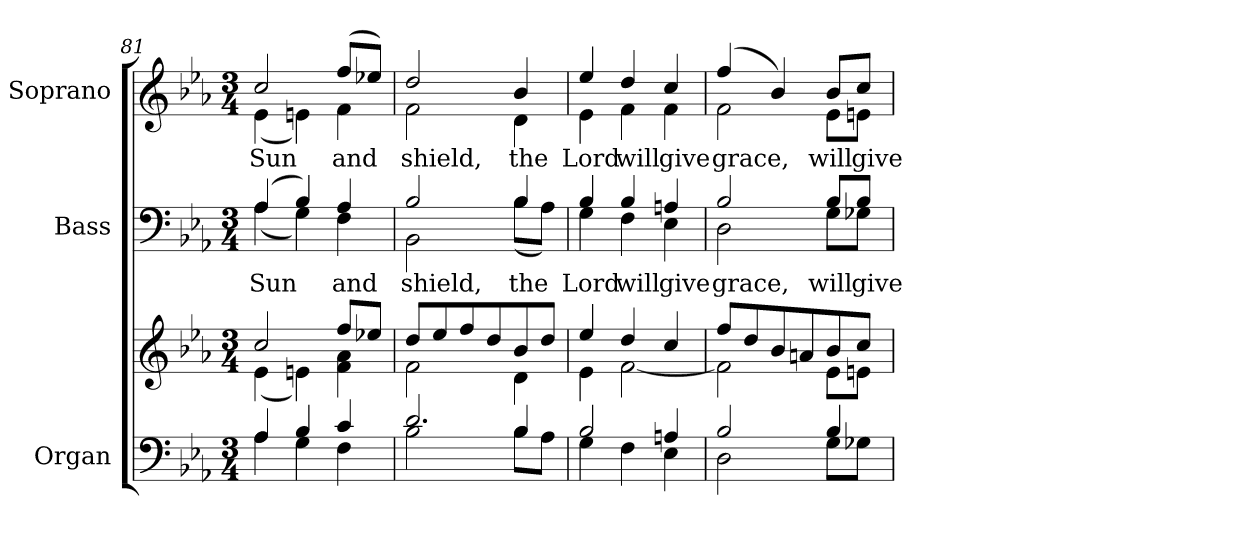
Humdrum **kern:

**kern	**kern	**kern	**text	**kern	**text
*part3	*part3	*part2	*part2	*part1	*part1
*staff4	*staff3	*staff2	*staff2	*staff1	*staff1
*I"Organ	*	*I"Bass	*	*I"Soprano	*
*I'Org.	*	*I'B.	*	*I'S.	*
*clefF4	*clefG2	*clefF4	*	*clefG2	*
*k[b-e-a-]	*k[b-e-a-]	*k[b-e-a-]	*	*k[b-e-a-]	*
*E-:	*E-:	*E-:	*	*E-:	*
*M3/4	*M3/4	*M3/4	*	*M3/4	*
=81	=81	=81	=81	=81	=81
*^	*^	*^	*	*	*
!	!	!	!	!	!	!LO:LY:b:color=#000000	!	!
*	*	*	*	*	*	*	*^	*
!	!	!	!	!	!	!	!	!	!LO:LY:b:color=#000000
4A-i/	4A-i\	2cci/	(4e-i\	(4A-i/	(4A-i\	Sun	2cci/	(4e-i\	Sun
4B-i/	4Gi\	.	4eni\)	4B-i/)	4Gi\)	.	.	4eni\)	.
!	!	!	!	!	!	!LO:LY:b:color=#000000	!	!	!
!	!	!	!	!	!	!	!	!	!LO:LY:b:color=#000000
4ci/	4Fi\	8ffi/L	4fi\ 4a-i	4A-i/	4Fi\	and	(8ffi/L	4fi\	and
.	.	8ee-Xi/J	.	.	.	.	8ee-Xi/J)	.	.
!!LO:LB:g=z	!!
=82	=82	=82	=82	=82	=82	=82	=82	=82	=82
*	*^	*	*	*	*	*	*	*	*
!	!	!	!	!	!	!	!LO:LY:b:color=#000000	!	!	!
!	!	!	!	!	!	!	!	!	!	!LO:LY:b:color=#000000
2.di/	2B-i\	2ryy	8ddi/L	2fi\	2B-i/	2BB-i\	shield,	2ddi/	2fi\	shield,
.	.	.	8ee-i/	.	.	.	.	.	.	.
.	.	.	8ffi/	.	.	.	.	.	.	.
.	.	.	8ddi/	.	.	.	.	.	.	.
!	!	!	!	!	!	!	!LO:LY:b:color=#000000	!	!	!
!	!	!	!	!	!	!	!	!	!	!LO:LY:b:color=#000000
.	8B-i\L	4B-i/	8b-i/	4di\	4B-i/	(8B-i\L	the	4b-i/	4di\	the
.	8A-i\J	.	8ddi/J	.	.	8A-i\J)	.	.	.	.
*	*v	*v	*	*	*	*	*	*	*	*
=83	=83	=83	=83	=83	=83	=83	=83	=83	=83
!	!	!	!	!	!	!LO:LY:b:color=#000000	!	!	!
!	!	!	!	!	!	!	!	!	!LO:LY:b:color=#000000
2B-i/	4Gi\	4ee-i/	4e-i\	4B-i/	4Gi\	Lord	4ee-i/	4e-i\	Lord
!	!	!	!	!	!	!LO:LY:b:color=#000000	!	!	!
!	!	!	!	!	!	!	!	!	!LO:LY:b:color=#000000
.	4Fi\	4ddi/	[<2fi\	4B-i/	4Fi\	will	4ddi/	4fi\	will
!	!	!	!	!	!	!LO:LY:b:color=#000000	!	!	!
!	!	!	!	!	!	!	!	!	!LO:LY:b:color=#000000
4Ani/	4E-i\	4cci/	.	4Ani/	4E-i\	give	4cci/	4fi\	give
=84	=84	=84	=84	=84	=84	=84	=84	=84	=84
!	!	!	!	!	!	!LO:LY:b:color=#000000	!	!	!
!	!	!	!	!	!	!	!	!	!LO:LY:b:color=#000000
2B-i/	2Di\	8ffi/L	2fi\]	2B-i/	2Di\	grace,	(4ffi/	2fi\	grace,
.	.	8ddi/	.	.	.	.	.	.	.
.	.	8b-i/	.	.	.	.	4b-i/)	.	.
.	.	8ani/	.	.	.	.	.	.	.
!	!	!	!	!	!	!LO:LY:b:color=#000000	!	!	!
!	!	!	!	!	!	!	!	!	!LO:LY:b:color=#000000
4B-i/	8Gi\L	8b-i/	8e-i\L	8B-i/L	8Gi\L	will	8b-i/L	8e-i\L	will
!	!	!	!	!	!	!LO:LY:b:color=#000000	!	!	!
!	!	!	!	!	!	!	!	!	!LO:LY:b:color=#000000
.	8G-Xi\J	8cci/J	8eni\J	8B-i/J	8G-Xi\J	give	8cci/J	8eni\J	give
*v	*v	*	*	*v	*v	*	*v	*v	*
*	*v	*v	*	*	*	*
=	=	=	=	=	=
*-	*-	*-	*-	*-	*-
